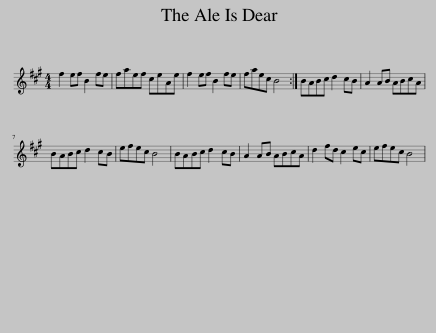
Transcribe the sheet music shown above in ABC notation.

X:1
L:1/8
M:4/4
I:linebreak $
K:A
V:1 treble
V:1
 f2 ef B2 fe | faef ceAe | f2 ef B2 fe | faec B4 :| BABc d2 cB | %5
 A2 AB ABcA |$ BABc d2 cB | efec B4 | BABc d2 cB | A2 AB ABcA | %10
 d2 fd c2 ec | efec B4 | %12
